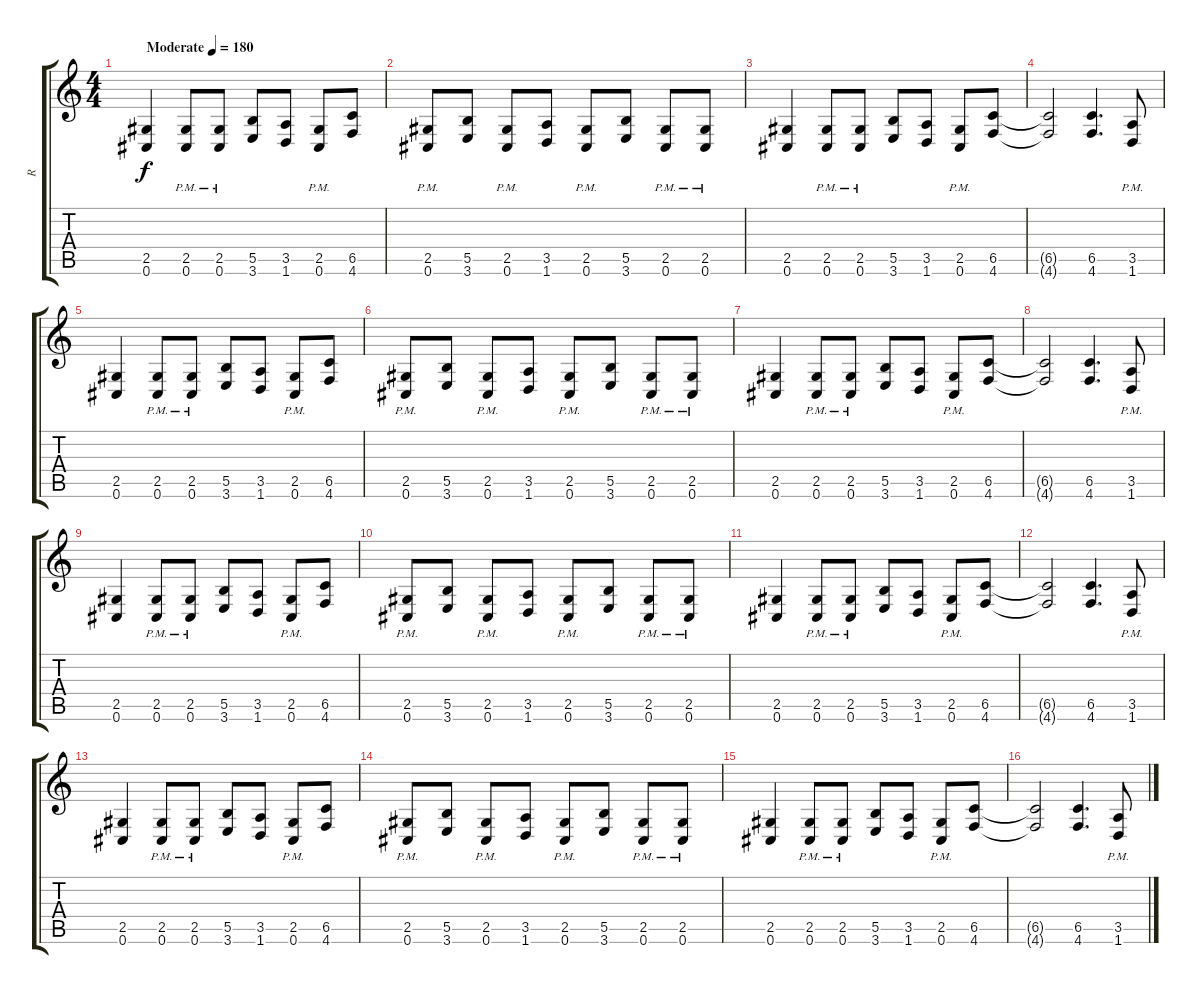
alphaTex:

\track ("R" "R") {instrument distortionguitar}
\staff {score tabs}
\tuning (Db4 Ab3 E3 B2 Gb2 Db2) {hide}
\ts (4 4)
\tempo (180 "Moderate")
\clef g2
\ks c
(2.5 0.6).4{dy f instrument distortionguitar} (2.5{pm} 0.6{pm}).8 (2.5{pm} 0.6{pm}).8 (5.5 3.6).8 (3.5 1.6).8 (2.5{pm} 0.6{pm}).8 (6.5 4.6).8 |
(2.5{pm} 0.6{pm}).8 (5.5 3.6).8 (2.5{pm} 0.6{pm}).8 (3.5 1.6).8 (2.5{pm} 0.6{pm}).8 (5.5 3.6).8 (2.5{pm} 0.6{pm}).8 (2.5{pm} 0.6{pm}).8 |
(2.5 0.6).4 (2.5{pm} 0.6{pm}).8 (2.5{pm} 0.6{pm}).8 (5.5 3.6).8 (3.5 1.6).8 (2.5{pm} 0.6{pm}).8 (6.5 4.6).8 |
(6.5{t} 4.6{t}).2 (6.5 4.6).4{d} (3.5{pm} 1.6{pm}).8 |
(2.5 0.6).4 (2.5{pm} 0.6{pm}).8 (2.5{pm} 0.6{pm}).8 (5.5 3.6).8 (3.5 1.6).8 (2.5{pm} 0.6{pm}).8 (6.5 4.6).8 |
(2.5{pm} 0.6{pm}).8 (5.5 3.6).8 (2.5{pm} 0.6{pm}).8 (3.5 1.6).8 (2.5{pm} 0.6{pm}).8 (5.5 3.6).8 (2.5{pm} 0.6{pm}).8 (2.5{pm} 0.6{pm}).8 |
(2.5 0.6).4 (2.5{pm} 0.6{pm}).8 (2.5{pm} 0.6{pm}).8 (5.5 3.6).8 (3.5 1.6).8 (2.5{pm} 0.6{pm}).8 (6.5 4.6).8 |
(6.5{t} 4.6{t}).2 (6.5 4.6).4{d} (3.5{pm} 1.6{pm}).8 |
(2.5 0.6).4 (2.5{pm} 0.6{pm}).8 (2.5{pm} 0.6{pm}).8 (5.5 3.6).8 (3.5 1.6).8 (2.5{pm} 0.6{pm}).8 (6.5 4.6).8 |
(2.5{pm} 0.6{pm}).8 (5.5 3.6).8 (2.5{pm} 0.6{pm}).8 (3.5 1.6).8 (2.5{pm} 0.6{pm}).8 (5.5 3.6).8 (2.5{pm} 0.6{pm}).8 (2.5{pm} 0.6{pm}).8 |
(2.5 0.6).4 (2.5{pm} 0.6{pm}).8 (2.5{pm} 0.6{pm}).8 (5.5 3.6).8 (3.5 1.6).8 (2.5{pm} 0.6{pm}).8 (6.5 4.6).8 |
(6.5{t} 4.6{t}).2 (6.5 4.6).4{d} (3.5{pm} 1.6{pm}).8 |
(2.5 0.6).4 (2.5{pm} 0.6{pm}).8 (2.5{pm} 0.6{pm}).8 (5.5 3.6).8 (3.5 1.6).8 (2.5{pm} 0.6{pm}).8 (6.5 4.6).8 |
(2.5{pm} 0.6{pm}).8 (5.5 3.6).8 (2.5{pm} 0.6{pm}).8 (3.5 1.6).8 (2.5{pm} 0.6{pm}).8 (5.5 3.6).8 (2.5{pm} 0.6{pm}).8 (2.5{pm} 0.6{pm}).8 |
(2.5 0.6).4 (2.5{pm} 0.6{pm}).8 (2.5{pm} 0.6{pm}).8 (5.5 3.6).8 (3.5 1.6).8 (2.5{pm} 0.6{pm}).8 (6.5 4.6).8 |
(6.5{t} 4.6{t}).2 (6.5 4.6).4{d} (3.5{pm} 1.6{pm}).8
